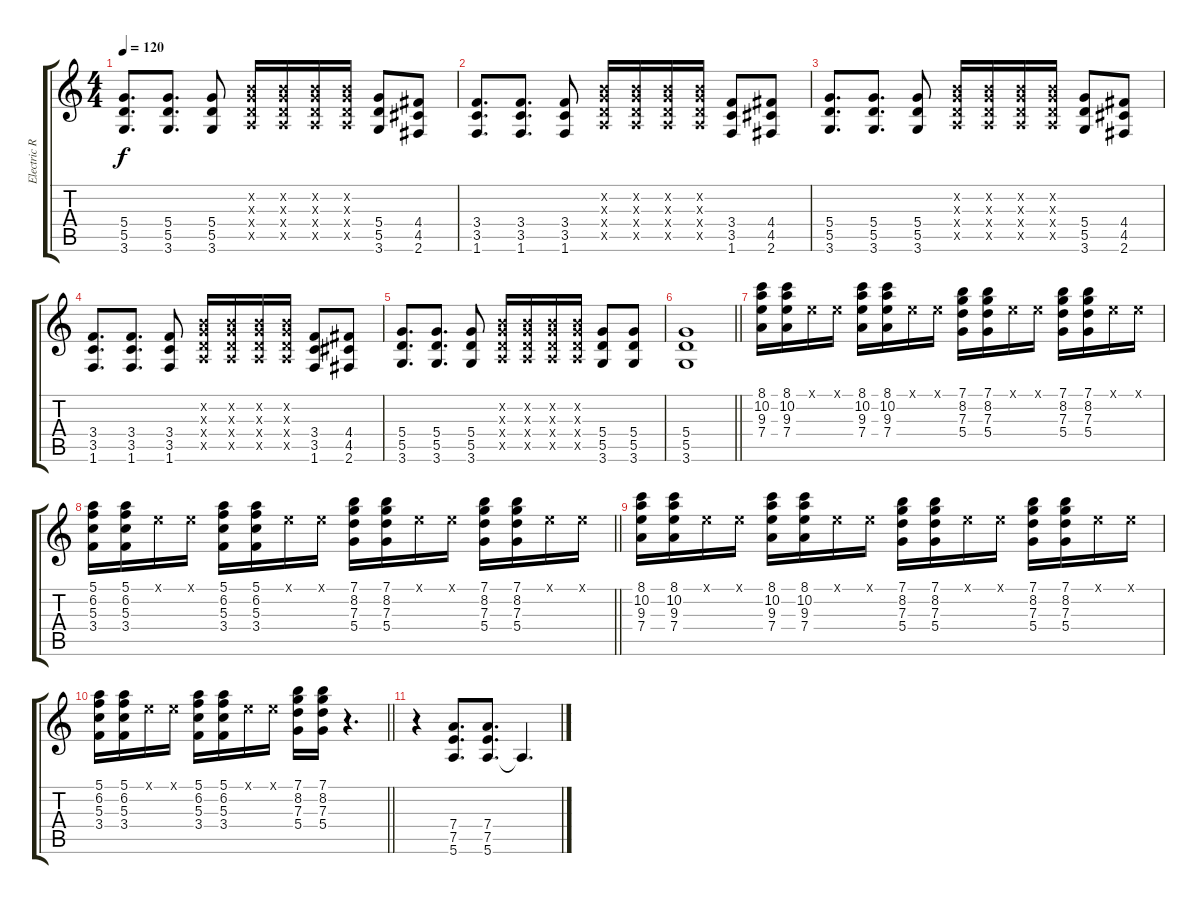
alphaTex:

\track ("Electric Rhythm" "Electric R") {instrument distortionguitar}
\staff {score tabs}
\tuning (E4 B3 G3 D3 A2 E2) {hide}
\ts (4 4)
\tempo 120
\clef g2
\ks c
(5.4 5.5 3.6).8{d dy f} (5.4 5.5 3.6).8{d} (5.4 5.5 3.6).8 (0.2{x} 0.3{x} 0.4{x} 0.5{x}).16 (0.2{x} 0.3{x} 0.4{x} 0.5{x}).16 (0.2{x} 0.3{x} 0.4{x} 0.5{x}).16 (0.2{x} 0.3{x} 0.4{x} 0.5{x}).16 (5.4 5.5 3.6).8 (4.4 4.5 2.6).8 |
(3.4 3.5 1.6).8{d} (3.4 3.5 1.6).8{d} (3.4 3.5 1.6).8 (0.2{x} 0.3{x} 0.4{x} 0.5{x}).16 (0.2{x} 0.3{x} 0.4{x} 0.5{x}).16 (0.2{x} 0.3{x} 0.4{x} 0.5{x}).16 (0.2{x} 0.3{x} 0.4{x} 0.5{x}).16 (3.4 3.5 1.6).8 (4.4 4.5 2.6).8 |
(5.4 5.5 3.6).8{d} (5.4 5.5 3.6).8{d} (5.4 5.5 3.6).8 (0.2{x} 0.3{x} 0.4{x} 0.5{x}).16 (0.2{x} 0.3{x} 0.4{x} 0.5{x}).16 (0.2{x} 0.3{x} 0.4{x} 0.5{x}).16 (0.2{x} 0.3{x} 0.4{x} 0.5{x}).16 (5.4 5.5 3.6).8 (4.4 4.5 2.6).8 |
(3.4 3.5 1.6).8{d} (3.4 3.5 1.6).8{d} (3.4 3.5 1.6).8 (0.2{x} 0.3{x} 0.4{x} 0.5{x}).16 (0.2{x} 0.3{x} 0.4{x} 0.5{x}).16 (0.2{x} 0.3{x} 0.4{x} 0.5{x}).16 (0.2{x} 0.3{x} 0.4{x} 0.5{x}).16 (3.4 3.5 1.6).8 (4.4 4.5 2.6).8 |
(5.4 5.5 3.6).8{d} (5.4 5.5 3.6).8{d} (5.4 5.5 3.6).8 (0.2{x} 0.3{x} 0.4{x} 0.5{x}).16 (0.2{x} 0.3{x} 0.4{x} 0.5{x}).16 (0.2{x} 0.3{x} 0.4{x} 0.5{x}).16 (0.2{x} 0.3{x} 0.4{x} 0.5{x}).16 (5.4 5.5 3.6).8 (5.4 5.5 3.6).8 |
\barLineRight lightlight
(5.4 5.5 3.6).1 |
(8.1 10.2 9.3 7.4).16 (8.1 10.2 9.3 7.4).16 0.1{x}.16 0.1{x}.16 (8.1 10.2 9.3 7.4).16 (8.1 10.2 9.3 7.4).16 0.1{x}.16 0.1{x}.16 (7.1 8.2 7.3 5.4).16 (7.1 8.2 7.3 5.4).16 0.1{x}.16 0.1{x}.16 (7.1 8.2 7.3 5.4).16 (7.1 8.2 7.3 5.4).16 0.1{x}.16 0.1{x}.16 |
\barLineRight lightlight
(5.1 6.2 5.3 3.4).16 (5.1 6.2 5.3 3.4).16 0.1{x}.16 0.1{x}.16 (5.1 6.2 5.3 3.4).16 (5.1 6.2 5.3 3.4).16 0.1{x}.16 0.1{x}.16 (7.1 8.2 7.3 5.4).16 (7.1 8.2 7.3 5.4).16 0.1{x}.16 0.1{x}.16 (7.1 8.2 7.3 5.4).16 (7.1 8.2 7.3 5.4).16 0.1{x}.16 0.1{x}.16 |
(8.1 10.2 9.3 7.4).16 (8.1 10.2 9.3 7.4).16 0.1{x}.16 0.1{x}.16 (8.1 10.2 9.3 7.4).16 (8.1 10.2 9.3 7.4).16 0.1{x}.16 0.1{x}.16 (7.1 8.2 7.3 5.4).16 (7.1 8.2 7.3 5.4).16 0.1{x}.16 0.1{x}.16 (7.1 8.2 7.3 5.4).16 (7.1 8.2 7.3 5.4).16 0.1{x}.16 0.1{x}.16 |
\barLineRight lightlight
(5.1 6.2 5.3 3.4).16 (5.1 6.2 5.3 3.4).16 0.1{x}.16 0.1{x}.16 (5.1 6.2 5.3 3.4).16 (5.1 6.2 5.3 3.4).16 0.1{x}.16 0.1{x}.16 (7.1 8.2 7.3 5.4).16 (7.1 8.2 7.3 5.4).16 r.4{d} |
r.4 (7.4 7.5 5.6).8{d} (7.4 7.5 5.6).8{d} 5.6{t}.4{d}
